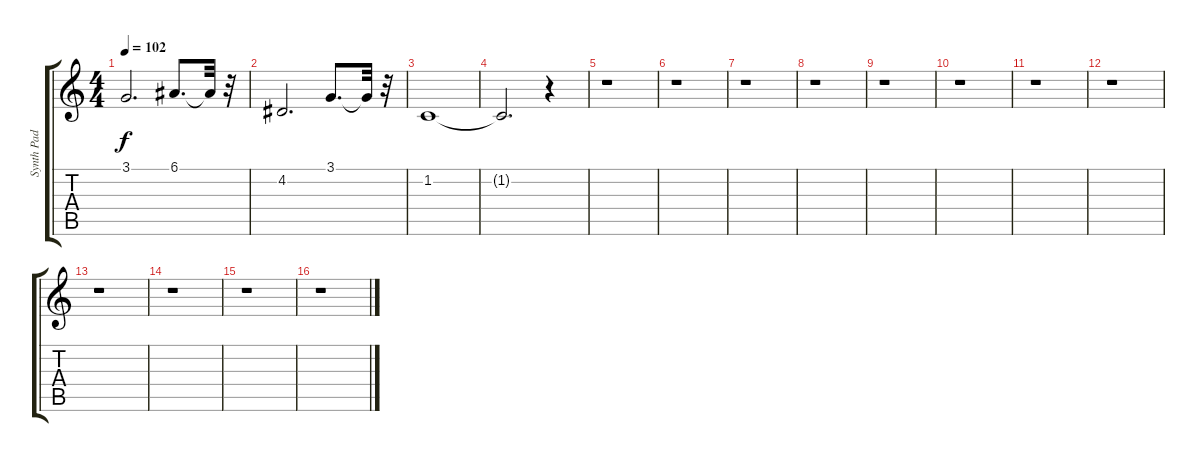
\track ("Synth Pad" "Synth Pad") {instrument lead2sawtooth}
\staff {score tabs}
\tuning (E4 B3 G3 D3 A2 E2) {hide}
\ts (4 4)
\tempo 102
\clef g2
\ks c
3.1.2{d dy f} 6.1.8{d} 6.1{t}.32 r.32 |
4.2.2{d} 3.1.8{d} 3.1{t}.32 r.32 |
1.2.1 |
1.2{t}.2{d} r.4 |
r.1 |
r.1 |
r.1 |
r.1 |
r.1 |
r.1 |
r.1 |
r.1 |
r.1 |
r.1 |
r.1 |
r.1
